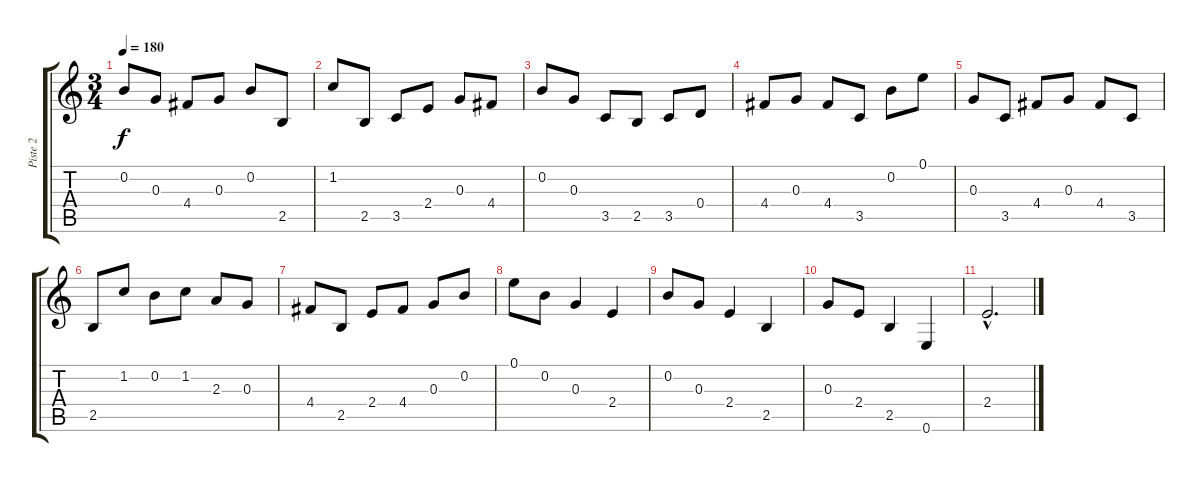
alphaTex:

\track ("Piste 2" "Piste 2") {instrument contrabass}
\staff {score tabs}
\tuning (E4 B3 G3 D3 A2 E2) {hide}
\ts (3 4)
\tempo 180
\clef g2
\ks c
0.2.8{dy f} 0.3.8 4.4.8 0.3.8 0.2.8 2.5.8 |
1.2.8 2.5.8 3.5.8 2.4.8 0.3.8 4.4.8 |
0.2.8 0.3.8 3.5.8 2.5.8 3.5.8 0.4.8 |
4.4.8 0.3.8 4.4.8 3.5.8 0.2.8 0.1.8 |
0.3.8 3.5.8 4.4.8 0.3.8 4.4.8 3.5.8 |
2.5.8 1.2.8 0.2.8 1.2.8 2.3.8 0.3.8 |
4.4.8 2.5.8 2.4.8 4.4.8 0.3.8 0.2.8 |
0.1.8 0.2.8 0.3.4 2.4.4 |
0.2.8 0.3.8 2.4.4 2.5.4 |
0.3.8 2.4.8 2.5.4 0.6.4 |
2.4{hac}.2{d}
